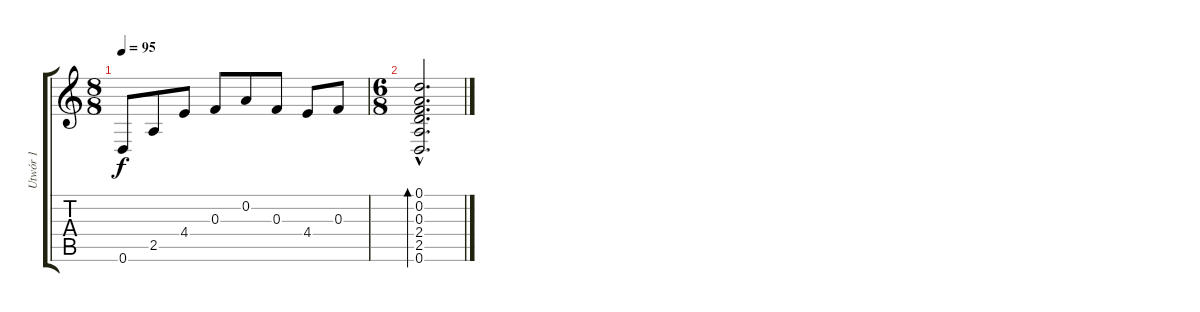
\track ("Utwór 1" "Utwór 1") {instrument acousticguitarsteel}
\staff {score tabs}
\tuning (D4 A3 F3 C3 G2 D2) {hide}
\ts (8 8)
\tempo 95
\clef g2
\ks c
0.6.8{dy f} 2.5.8 4.4.8 0.3.8 0.2.8 0.3.8 4.4.8 0.3.8 |
\ts (6 8)
(0.1{hac} 0.2{hac} 0.3{hac} 2.4{hac} 2.5{hac} 0.6{hac}).2{d bd 480}
